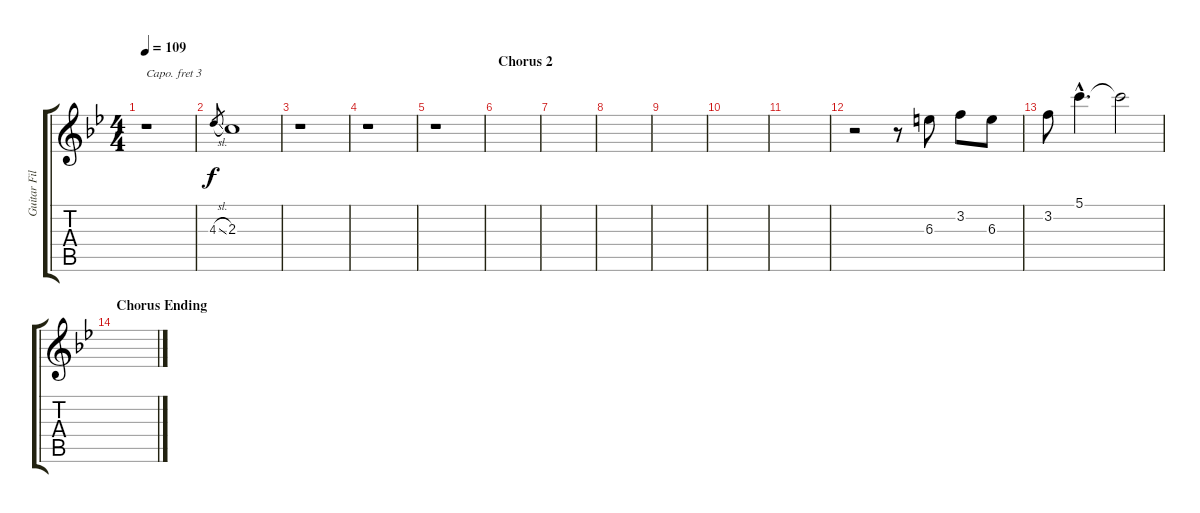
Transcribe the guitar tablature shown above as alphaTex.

\track ("Guitar Fill In" "Guitar Fil") {instrument acousticguitarsteel}
\staff {score tabs}
\capo 3
\tuning (E4 B3 G3 D3 A2 E2) {hide}
\ts (4 4)
\tempo 109
\clef g2
\ks bb
r.1{dy f} |
4.3{sl}.8{gr} 2.3.1 |
r.1 |
r.1 |
r.1 |
\section ("" "Chorus 2")
|
|
|
|
|
|
r.2 r.8 6.3.8 3.2.8 6.3.8 |
3.2.8 5.1{hac}.4{d} 5.1{t}.2 |
\section ("" "Chorus Ending")
